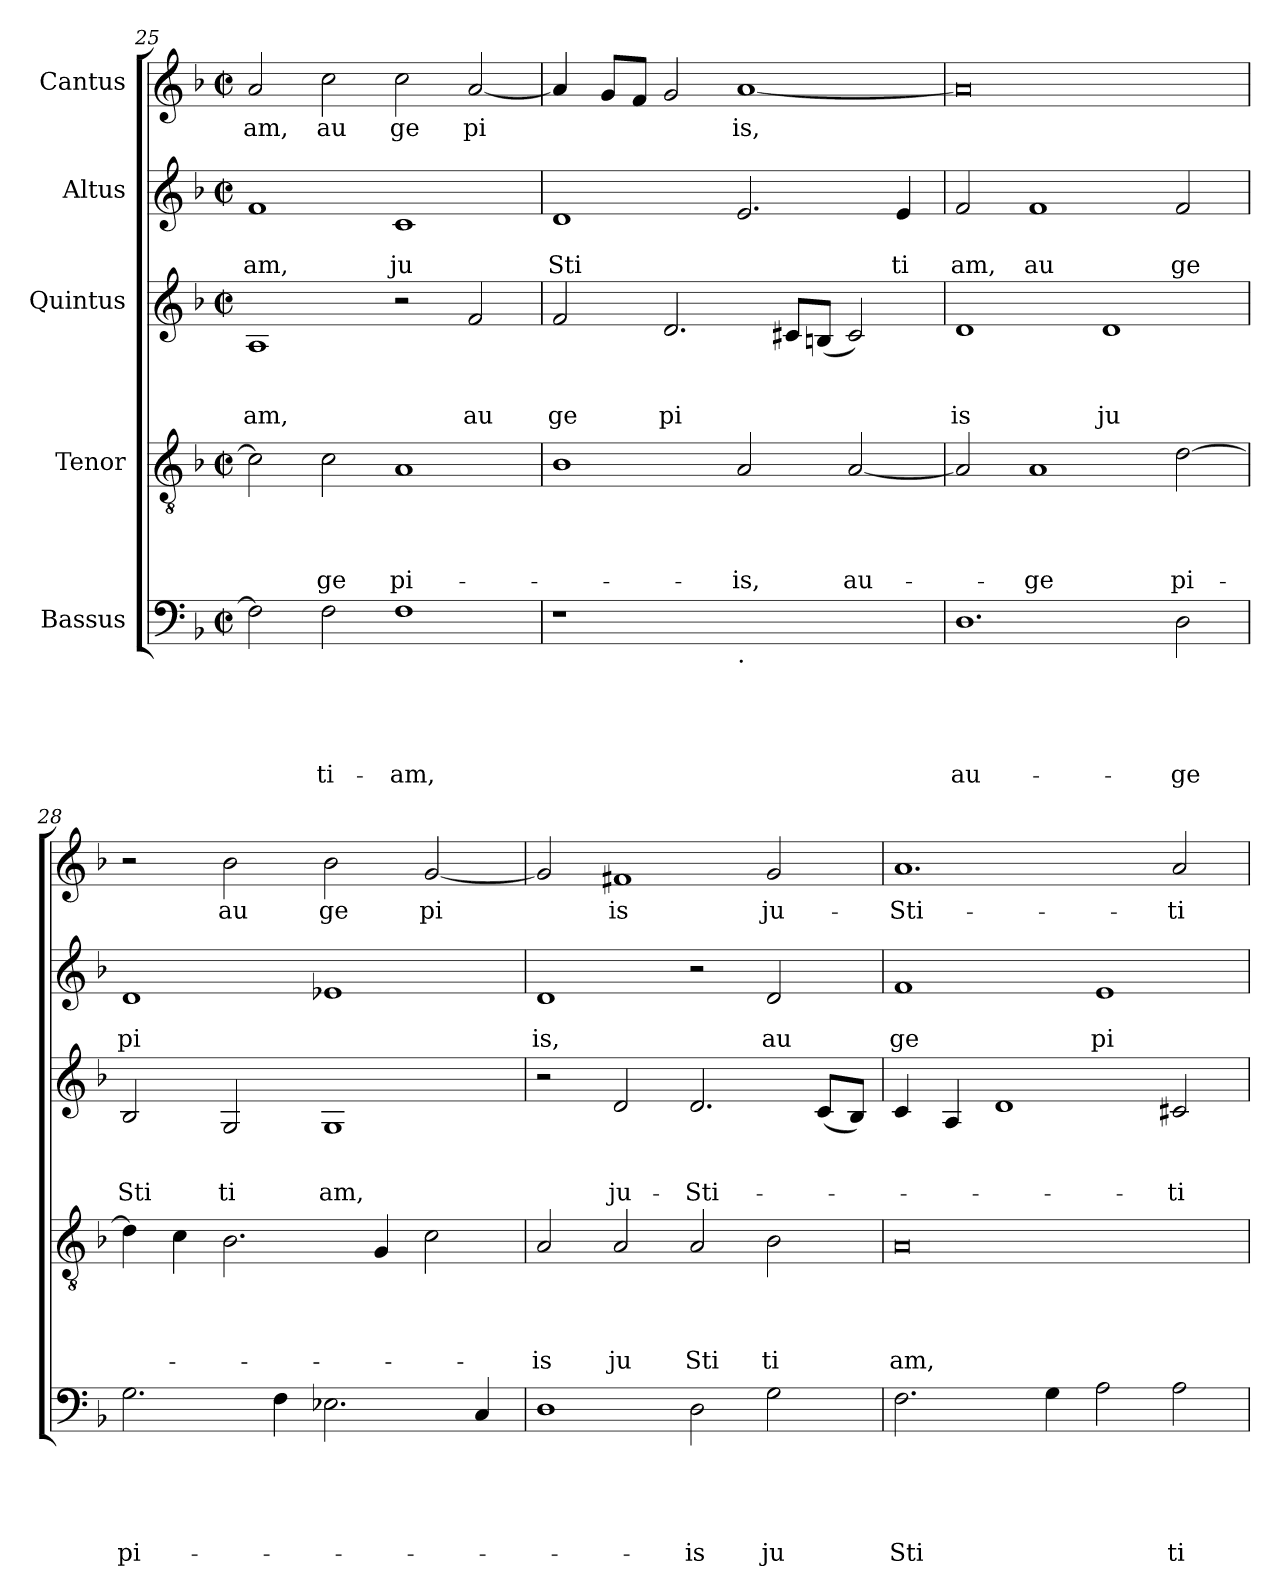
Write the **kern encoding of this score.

**kern	**text	**text	**text	**text	**text	**kern	**text	**text	**text	**text	**kern	**text	**text	**text	**kern	**text	**text	**kern	**text
*part5	*part5	*part5	*part5	*part5	*part5	*part4	*part4	*part4	*part4	*part4	*part3	*part3	*part3	*part3	*part2	*part2	*part2	*part1	*part1
*staff5	*staff5	*staff5	*staff5	*staff5	*staff5	*staff4	*staff4	*staff4	*staff4	*staff4	*staff3	*staff3	*staff3	*staff3	*staff2	*staff2	*staff2	*staff1	*staff1
*I"Bassus	*	*	*	*	*	*I"Tenor	*	*	*	*	*I"Quintus	*	*	*	*I"Altus	*	*	*I"Cantus	*
*clefF4	*	*	*	*	*	*clefGv2	*	*	*	*	*clefG2	*	*	*	*clefG2	*	*	*clefG2	*
*k[b-]	*	*	*	*	*	*k[b-]	*	*	*	*	*k[b-]	*	*	*	*k[b-]	*	*	*k[b-]	*
*F:	*	*	*	*	*	*F:	*	*	*	*	*F:	*	*	*	*F:	*	*	*F:	*
*M2/2	*	*	*	*	*	*M2/2	*	*	*	*	*M2/2	*	*	*	*M2/2	*	*	*M2/2	*
*met(c|)	*	*	*	*	*	*met(c|)	*	*	*	*	*met(c|)	*	*	*	*met(c|)	*	*	*met(c|)	*
=25	=25	=25	=25	=25	=25	=25	=25	=25	=25	=25	=25	=25	=25	=25	=25	=25	=25	=25	=25
!	!	!	!	!	!	!	!	!	!	!	!	!	!	!LO:LY:b	!	!	!LO:LY:b	!	!LO:LY:b
2F\]	.	.	.	.	.	2c\]	.	.	.	.	1A	.	.	am,	1f	.	am,	2a/	am,
!	!	!	!	!	!LO:LY:b	!	!	!	!	!LO:LY:b	!	!	!	!	!	!	!	!	!LO:LY:b
2F\	.	.	.	.	-ti-	2c\	.	.	.	-ge	.	.	.	.	.	.	.	2cc\	au
!	!	!	!	!	!LO:LY:b	!	!	!	!	!LO:LY:b	!	!	!	!	!	!	!LO:LY:b	!	!LO:LY:b
1F	.	.	.	.	-am,	1A	.	.	.	pi-	2r	.	.	.	1c	.	ju	2cc\	ge
!	!	!	!	!	!	!	!	!	!	!	!	!	!	!LO:LY:b	!	!	!	!	!LO:LY:b
.	.	.	.	.	.	.	.	.	.	.	2f/	.	.	au	.	.	.	[<2a/	pi
=26	=26	=26	=26	=26	=26	=26	=26	=26	=26	=26	=26	=26	=26	=26	=26	=26	=26	=26	=26
!	!	!	!	!	!	!	!	!	!	!	!	!	!	!LO:LY:b	!	!	!LO:LY:b	!	!
1r	.	.	.	.	.	1B-	.	.	.	.	2f/	.	.	ge	1d	.	Sti	4a/]	.
.	.	.	.	.	.	.	.	.	.	.	.	.	.	.	.	.	.	8g/L	.
.	.	.	.	.	.	.	.	.	.	.	.	.	.	.	.	.	.	8f/J	.
!	!	!	!	!	!	!	!	!	!	!	!	!	!	!LO:LY:b	!	!	!	!	!
.	.	.	.	.	.	.	.	.	.	.	2.d/	.	.	pi	.	.	.	2g/	.
!LO:TX:b:t=.	!	!	!	!	!	!	!	!	!	!	!	!	!	!	!	!	!	!	!
!	!	!	!	!	!	!	!	!	!	!LO:LY:b	!	!	!	!	!	!	!	!	!LO:LY:b
1ryy	.	.	.	.	.	2A/	.	.	.	-is,	.	.	.	.	2.e/	.	.	[<1a	is,
.	.	.	.	.	.	.	.	.	.	.	8c#/L	.	.	.	.	.	.	.	.
.	.	.	.	.	.	.	.	.	.	.	(8B/J	.	.	.	.	.	.	.	.
!	!	!	!	!	!	!	!	!	!	!LO:LY:b	!	!	!	!	!	!	!	!	!
.	.	.	.	.	.	[<2A/	.	.	.	au-	2c#/)	.	.	.	.	.	.	.	.
!	!	!	!	!	!	!	!	!	!	!	!	!	!	!	!	!	!LO:LY:b	!	!
.	.	.	.	.	.	.	.	.	.	.	.	.	.	.	4e/	.	ti	.	.
=27	=27	=27	=27	=27	=27	=27	=27	=27	=27	=27	=27	=27	=27	=27	=27	=27	=27	=27	=27
!	!	!	!	!	!LO:LY:b	!	!	!	!	!	!	!	!	!LO:LY:b	!	!	!LO:LY:b	!	!
1.D	.	.	.	.	au-	2A/]	.	.	.	.	1d	.	.	is	2f/	.	am,	0a]	.
!	!	!	!	!	!	!	!	!	!	!LO:LY:b	!	!	!	!	!	!	!LO:LY:b	!	!
.	.	.	.	.	.	1A	.	.	.	-ge	.	.	.	.	1f	.	au	.	.
!	!	!	!	!	!	!	!	!	!	!	!	!	!	!LO:LY:b	!	!	!	!	!
.	.	.	.	.	.	.	.	.	.	.	1d	.	.	ju	.	.	.	.	.
!	!	!	!	!	!LO:LY:b	!	!	!	!	!LO:LY:b	!	!	!	!	!	!	!LO:LY:b	!	!
2D\	.	.	.	.	-ge	[>2d\	.	.	.	pi-	.	.	.	.	2f/	.	ge	.	.
=28	=28	=28	=28	=28	=28	=28	=28	=28	=28	=28	=28	=28	=28	=28	=28	=28	=28	=28	=28
!	!	!	!	!	!LO:LY:b	!	!	!	!	!	!	!	!	!LO:LY:b	!	!	!LO:LY:b	!	!
2.G\	.	.	.	.	pi-	4d\]	.	.	.	.	2B-/	.	.	Sti	1d	.	pi	2r	.
.	.	.	.	.	.	4c\	.	.	.	.	.	.	.	.	.	.	.	.	.
!	!	!	!	!	!	!	!	!	!	!	!	!	!	!LO:LY:b	!	!	!	!	!LO:LY:b
.	.	.	.	.	.	2.B-\	.	.	.	.	2G/	.	.	ti	.	.	.	2b-\	au
4F\	.	.	.	.	.	.	.	.	.	.	.	.	.	.	.	.	.	.	.
!	!	!	!	!	!	!	!	!	!	!	!	!	!	!LO:LY:b	!	!	!	!	!LO:LY:b
2.E-X\	.	.	.	.	.	.	.	.	.	.	1G	.	.	am,	1e-X	.	.	2b-\	ge
.	.	.	.	.	.	4G/	.	.	.	.	.	.	.	.	.	.	.	.	.
!	!	!	!	!	!	!	!	!	!	!	!	!	!	!	!	!	!	!	!LO:LY:b
.	.	.	.	.	.	2c\	.	.	.	.	.	.	.	.	.	.	.	[<2g/	pi
4C/	.	.	.	.	.	.	.	.	.	.	.	.	.	.	.	.	.	.	.
!!LO:LB:g=z
=29	=29	=29	=29	=29	=29	=29	=29	=29	=29	=29	=29	=29	=29	=29	=29	=29	=29	=29	=29
!	!	!	!	!	!	!	!	!	!	!LO:LY:b	!	!	!	!	!	!	!LO:LY:b	!	!
1D	.	.	.	.	.	2A/	.	.	.	-is	2r	.	.	.	1d	.	is,	2g/]	.
!	!	!	!	!	!	!	!	!	!	!LO:LY:b	!	!	!	!LO:LY:b	!	!	!	!	!LO:LY:b
.	.	.	.	.	.	2A/	.	.	.	ju	2d/	.	.	ju-	.	.	.	1f#X	is
!	!	!	!	!	!LO:LY:b	!	!	!	!	!LO:LY:b	!	!	!	!LO:LY:b	!	!	!	!	!
2D\	.	.	.	.	-is	2A/	.	.	.	Sti	2.d/	.	.	-Sti-	2r	.	.	.	.
!	!	!	!	!	!LO:LY:b	!	!	!	!	!LO:LY:b	!	!	!	!	!	!	!LO:LY:b	!	!LO:LY:b
2G\	.	.	.	.	ju	2B-\	.	.	.	ti	.	.	.	.	2d/	.	au	2g/	ju-
.	.	.	.	.	.	.	.	.	.	.	(<8c/L	.	.	.	.	.	.	.	.
.	.	.	.	.	.	.	.	.	.	.	8B-/J)	.	.	.	.	.	.	.	.
=30	=30	=30	=30	=30	=30	=30	=30	=30	=30	=30	=30	=30	=30	=30	=30	=30	=30	=30	=30
!	!	!	!	!	!LO:LY:b	!	!	!	!	!LO:LY:b	!	!	!	!	!	!	!LO:LY:b	!	!LO:LY:b
2.F\	.	.	.	.	Sti	0A	.	.	.	am,	4c/	.	.	.	1f	.	ge	1.a	-Sti-
.	.	.	.	.	.	.	.	.	.	.	4A/	.	.	.	.	.	.	.	.
.	.	.	.	.	.	.	.	.	.	.	1d	.	.	.	.	.	.	.	.
4G\	.	.	.	.	.	.	.	.	.	.	.	.	.	.	.	.	.	.	.
!	!	!	!	!	!	!	!	!	!	!	!	!	!	!	!	!	!LO:LY:b	!	!
2A\	.	.	.	.	.	.	.	.	.	.	.	.	.	.	1e	.	pi	.	.
!	!	!	!	!	!LO:LY:b	!	!	!	!	!	!	!	!	!LO:LY:b	!	!	!	!	!LO:LY:b
2A\	.	.	.	.	ti	.	.	.	.	.	2c#/	.	.	-ti-	.	.	.	2a/	-ti-
=	=	=	=	=	=	=	=	=	=	=	=	=	=	=	=	=	=	=	=
*-	*-	*-	*-	*-	*-	*-	*-	*-	*-	*-	*-	*-	*-	*-	*-	*-	*-	*-	*-
